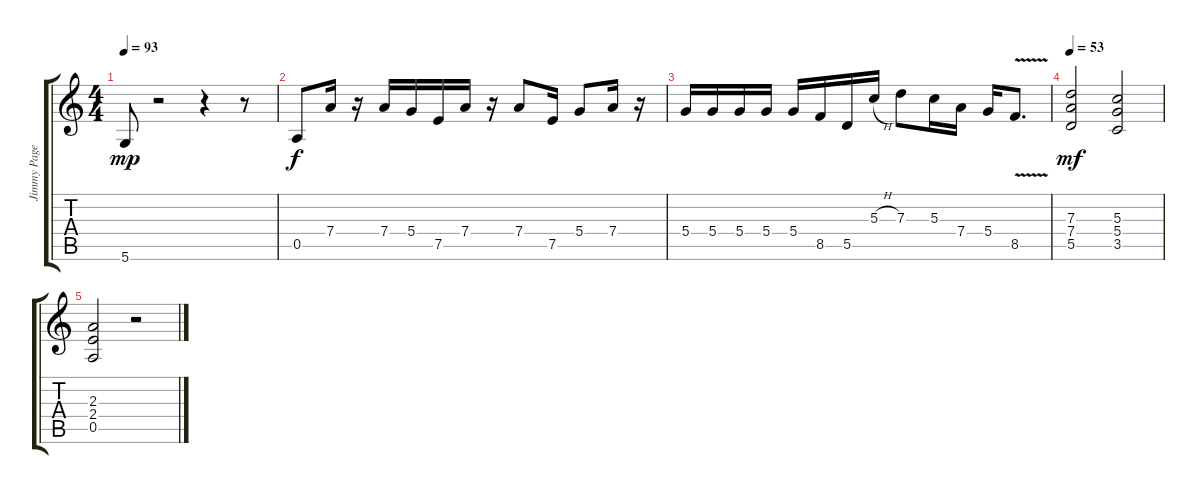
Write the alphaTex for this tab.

\track ("Jimmy Page" "Jimmy Page") {instrument distortionguitar}
\staff {score tabs}
\tuning (E4 B3 G3 D3 A2 D2) {hide}
\ts (4 4)
\tempo 93
\clef g2
\ks c
5.6.8{dy mp} r.2 r.4 r.8 |
0.5.8{dy f} 7.4.16 r.16 7.4.16 5.4.16 7.5.16 7.4.16 r.16 7.4.8 7.5.16 5.4.8 7.4.16 r.16 |
5.4.16 5.4.16 5.4.16 5.4.16 5.4.16 8.5.16 5.5.16 5.3{h}.16 7.3.8 5.3.16 7.4.16 5.4.16 8.5{v}.8{d} |
\tempo 53
(7.3 7.4 5.5).2{dy mf} (5.3 5.4 3.5).2 |
(2.3 2.4 0.5).2 r.2
